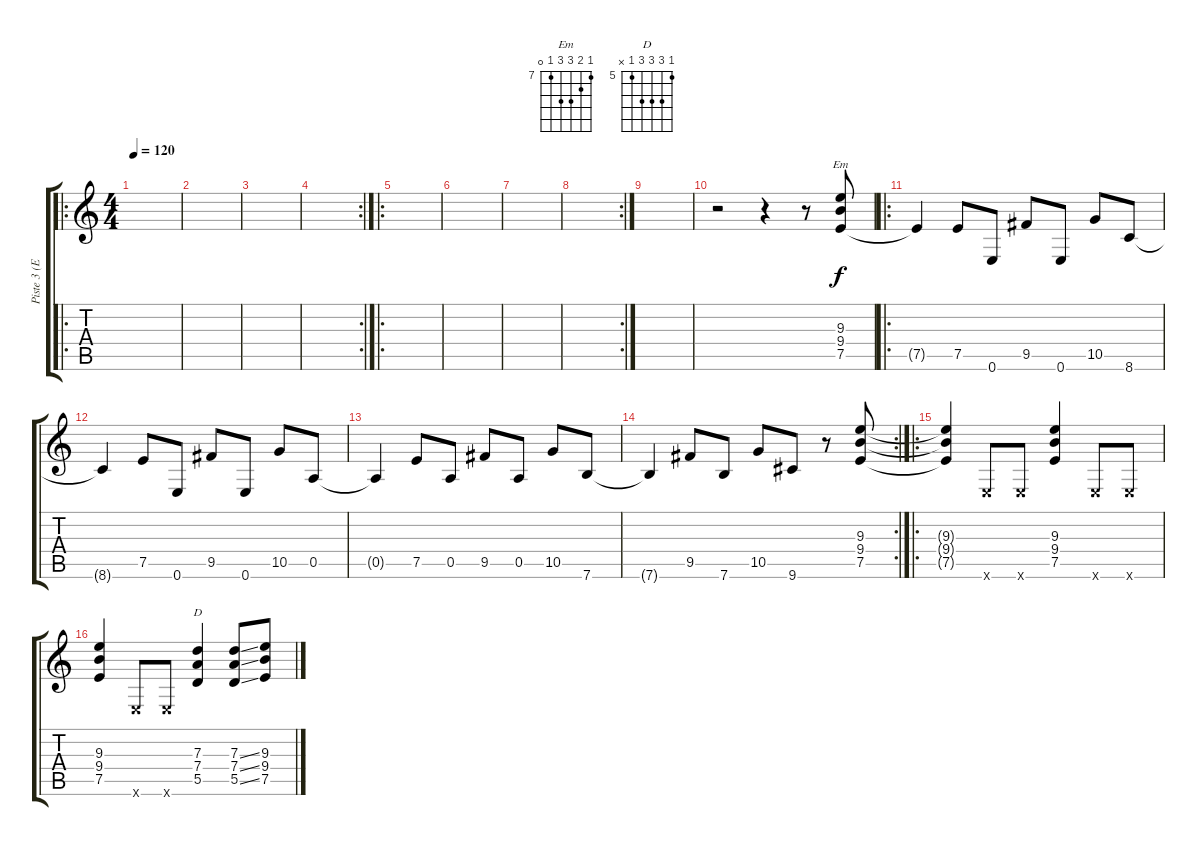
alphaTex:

\track ("Piste 3 (Electric Eye)" "Piste 3 (E") {instrument distortionguitar}
\staff {score tabs}
\tuning (E4 B3 G3 D3 A2 E2) {hide}
\chord ("Em" 7 8 9 9 7 0) {firstfret 7}
\chord ("D" 5 7 7 7 5 x) {firstfret 5}
\ro
\ts (4 4)
\tempo 120
\clef g2
\ks c
|
|
|
\rc 2
|
\ro
|
|
|
\rc 2
|
|
r.2 r.4 r.8 (9.3 9.4 7.5).8{ch "Em"} |
\ro
7.5{t}.4 7.5.8 0.6.8 9.5.8 0.6.8 10.5.8 8.6.8 |
8.6{t}.4 7.5.8 0.6.8 9.5.8 0.6.8 10.5.8 0.5.8 |
0.5{t}.4 7.5.8 0.5.8 9.5.8 0.5.8 10.5.8 7.6.8 |
\rc 2
7.6{t}.4 9.5.8 7.6.8 10.5.8 9.6.8 r.8 (9.3 9.4 7.5).8 |
\ro
(9.3{t} 9.4{t} 7.5{t}).4 0.6{x}.8 0.6{x}.8 (9.3 9.4 7.5).4 0.6{x}.8 0.6{x}.8 |
(9.3 9.4 7.5).4 0.6{x}.8 0.6{x}.8 (7.3 7.4 5.5).4{ch "D"} (7.3{ss} 7.4{ss} 5.5{ss}).8 (9.3 9.4 7.5).8
